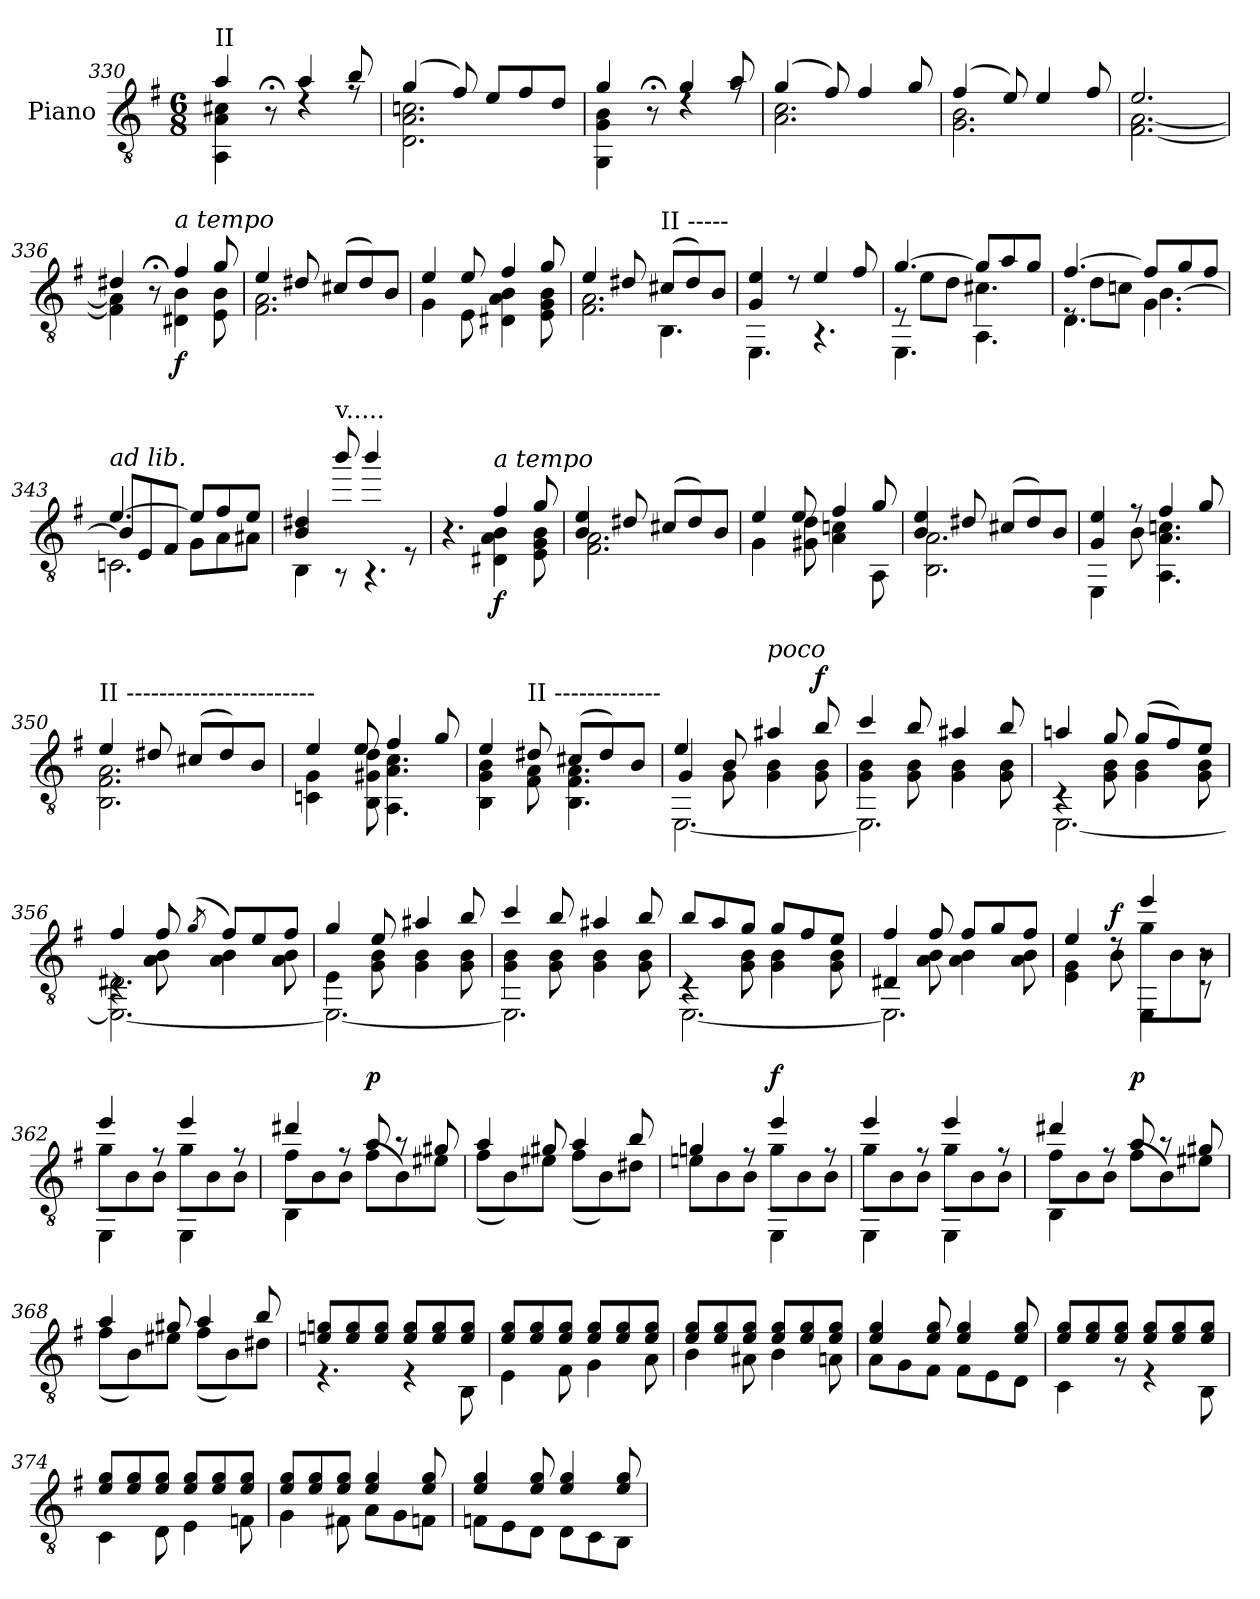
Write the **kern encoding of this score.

**kern	**dynam
*part1	*part1
*staff1	*staff1
*I"Piano	*
*I'Pno.	*
*clefGv2	*
*k[f#]	*
*M6/8	*
=330	=330
*^	*
!LO:TX:a:t=II	!	!
4a:/	4AA\<<< 4A\<<< 4c#X\<<<	.
8r;<	8ryy	.
4a/	4rd	.
8b/	8rf	.
=331	=331	=331
(>4g/	2.D\<<< 2.A\<<< 2.cn\<<<	.
8f#/)	.	.
8e/L	.	.
8f#/	.	.
8d/J	.	.
=332	=332	=332
4g/	4GG\<<< 4G\<<< 4B\<<<	.
8r;<	8ryy	.
4g/	4rd	.
8a/	8rf	.
=333	=333	=333
(<4g/	2.A\<< 2.c\<<	.
8f#/)	.	.
4f#/	.	.
8g/	.	.
!!LO:LB:g=z	!!
=334	=334	=334
(>4f#/	2.G\<< 2.B\<<	.
8e/)	.	.
4e/	.	.
8f#/	.	.
=335	=335	=335
2.e/	[2.F#\<< [2.A\<<	.
=336	=336	=336
4d#X/	4F#\] 4A\]	.
8r;<	8ryy	.
!LO:TX:a:i:t=a tempo	!	!
!	!	!LO:DY:b
4f#/	4D#X\<< 4B\<<	f
8g/	8E\<< 8B\<<	.
=337	=337	=337
4e/	2.F#\<< 2.A\<<	.
8d#X/	.	.
(<8c#X/L	.	.
8d#/)	.	.
8B/J	.	.
=338	=338	=338
4e/	4G<\	.
8e/	8E<\	.
4f#/	4D#X\<<< 4A\<<< 4B\<<<	.
8g/	8E\<<< 8G\<<< 8B\<<<	.
=339	=339	=339
*	*^	*
4e/	2.F#\<< 2.A\<<	4.ryy	.
8d#X/	.	.	.
!LO:TX:a:t=II -----	!	!	!
(<8c#X:/L	.	4.BB<\	.
8d#/)	.	.	.
8B/J	.	.	.
*	*v	*v	*
!!LO:LB:g=z
=340	=340	=340
4G/ 4e/	4.EE<\	.
8r	.	.
4e/	4.r	.
8f#/	.	.
=341	=341	=341
*	*^	*
[4.g/	4.EE<\	8rE	.
.	.	8e<\L	.
.	.	8d<\J	.
8g/L]	4.AA<\	4.c#X<<\	.
8a/	.	.	.
8g/J	.	.	.
=342	=342	=342	=342
[4.f#/	4.D<\	8rE	.
.	.	8d<<\L	.
.	.	8cn<<<\J	.
8f#/L]	4.G<\	[4.B<\	.
8g/	.	.	.
8f#/J	.	.	.
=343	=343	=343	=343
!LO:TX:a:i:t=ad lib.	!	!	!
[4.e/	2.Cn<\	8B/L]	.
.	.	8E/	.
.	.	8F#/J	.
8e/L]	.	8G<<\L	.
8f#/	.	8A<<\	.
8e/J	.	8A#X<<\J	.
*	*v	*v	*
=344	=344	=344
4B/ 4d#X/	4BB<\	.
!LO:TX:a:t=v.....	!	!
8bb/	8rAA	.
4bb/	4.rAA	.
8rE	.	.
!!LO:PB:g=z	!!
=345	=345	=345
4.r	4.ryy	.
!LO:TX:a:i:t=a tempo	!	!
!	!	!LO:DY:b
4f#/	4D#X\<<< 4A\<<< 4B\<<<	f
8g/	8E\<<< 8G\<<< 8B\<<<	.
=346	=346	=346
4B/ 4e/	2.F#\<< 2.A\<<	.
8d#X/	.	.
(<8c#X/L	.	.
8d#/)	.	.
8B/J	.	.
=347	=347	=347
4e/	4G<\	.
8e/	8G#X\<< 8d\<<	.
4f#/	4A\<< 4cn\<<	.
8g/	8AA<\	.
=348	=348	=348
4B/ 4e/	2.BB\<< 2.A\<<	.
8d#X/	.	.
(<8c#X/L	.	.
8d#/)	.	.
8B/J	.	.
=349	=349	=349
4G/ 4e/	4EE<\	.
8r	8B<\	.
4f#/	4.AA\<<< 4.A\<<< 4.cn\<<<	.
8g/	.	.
!!LO:LB:g=z	!!
=350	=350	=350
!LO:TX:a:t=II -----------------------	!	!
4e:/	2.BB\<<< 2.F#\<<< 2.A\<<<	.
8d#X/	.	.
(<8c#X/L	.	.
8d#/)	.	.
8B/J	.	.
=351	=351	=351
4e/	4Cn\<< 4G\<<	.
8e/	8BB\<<< 8G#X\<<< 8d\<<<	.
4f#/	4.AA\<<< 4.A\<<< 4.c\<<<	.
8g/	.	.
=352	=352	=352
4e/	4BB\<<< 4G\<<< 4B\<<<	.
!LO:TX:a:t=II -------------	!	!
8d#X:/	8F#\<< 8A\<<	.
(<8c#X/L	4.BB\<<< 4.F#\<<< 4.A\<<<	.
8d#/)	.	.
8B/J	.	.
=353	=353	=353
*	*^	*
4e/	[2.EE<\	4G/	.
8B/	.	8G<\	.
!LO:TX:a:i:t=poco	!	!	!
4a#X/	.	4G\ 4B\	.
!	!	!	!LO:DY:a
8b/	.	8G\ 8B\	f
=354	=354	=354	=354
4cc/	2.EE\]	4G\<< 4B\<<	.
8b/	.	8G\ 8B\	.
4a#X/	.	4G\ 4B\	.
8b/	.	8G\ 8B\	.
!!LO:LB:g=z	!!	!!
=355	=355	=355	=355
4an/	[2.EE<\	4rC	.
8g/	.	8G\<< 8B\<<	.
(>8g/L	.	4G\ 4B\	.
8f#/)	.	.	.
8e/J	.	8G\ 8B\	.
=356	=356	=356	=356
4f#/	2.EE\_< 2.D#X\<	4rC	.
8f#/	.	8A\<< 8B\<<	.
(<8qg/	.	.	.
8f#/L)	.	4A\<< 4B\<<	.
8e/	.	.	.
8f#/J	.	8A\<< 8B\<<	.
=357	=357	=357	=357
4g/	2.EE\_	4E<\	.
8e/	.	8G\<< 8B\<<	.
4a#X/	.	4G\ 4B\	.
8b/	.	8G\ 8B\	.
=358	=358	=358	=358
4cc/	2.EE\]	4G\<< 4B\<<	.
8b/	.	8G\ 8B\	.
4a#X/	.	4G\ 4B\	.
8b/	.	8G\ 8B\	.
=359	=359	=359	=359
8b/L	[2.EE<\	4rC	.
8a/	.	.	.
8g/J	.	8G\<< 8B\<<	.
8g/L	.	4G\ 4B\	.
8f#/	.	.	.
8e/J	.	8G\ 8B\	.
!!LO:LB:g=z	!!	!!
=360	=360	=360	=360
4f#/	2.EE\]	4D#X/	.
8f#/	.	8A\<< 8B\<<	.
8f#/L	.	4A\<< 4B\<<	.
8g/	.	.	.
8f#/J	.	8A\ 8B\	.
=361	=361	=361	=361
4e/	4E\<< 4G\<<	4.ryy	.
!	!	!	!LO:DY:a
8rd	8B<\	.	f
4ee/	4EE<\	8g<<\L	.
.	.	8B<<\	.
8r	8rC	8B<<\J	.
=362	=362	=362	=362
4ee/	4EE<\	8g<<\L	.
.	.	8B<\	.
8rf	8ryy	8B<\J	.
4ee/	4EE<\	8g<<\L	.
.	.	8B<\	.
8rf	8ryy	8B<\J	.
=363	=363	=363	=363
4dd#X/	4BB<\	8f#<\L	.
.	.	8B<<\	.
8rf	2ryy	8B<\J	.
!	!	!	!LO:DY:a
8a/	.	(<8f#<\L	p
8r	.	8B<\)	.
8g#X/	.	8e#X<\J	.
*	*v	*v	*
!!LO:LB:g=z
=364	=364	=364
4a/	(<8f#<\L	.
.	8B<\)	.
8g#X/	8e#X<\J	.
4a/	(<8f#<\L	.
.	8B<\)	.
8b/	8d#X<\J	.
=365	=365	=365
*	*^	*
4gn/	4.ryy	8en<\L	.
.	.	8B<\	.
8rf	.	8B<\J	.
!	!	!	!LO:DY:a
4ee/	4EE<\	8g<<\L	f
.	.	8B<\	.
8rf	8ryy	8B<\J	.
=366	=366	=366	=366
4ee/	4EE<\	8g<\L	.
.	.	8B<\	.
8rf	8ryy	8B<\J	.
4ee/	4EE<\	8g<\L	.
.	.	8B<\	.
8rf	8ryy	8B<\J	.
=367	=367	=367	=367
4dd#X/	4BB<\	8f#<\L	.
.	.	8B<<\	.
8rf	2ryy	8B<\J	.
!	!	!	!LO:DY:a
8a/	.	(<8f#<\L	p
8r	.	8B<\)	.
8g#X/	.	8e#X<\J	.
*	*v	*v	*
!!LO:LB:g=z
=368	=368	=368
4a/	(<8f#<\L	.
.	8B<\)	.
8g#X/	8e#X<\J	.
4a/	(<8f#<\L	.
.	8B<\)	.
8b/	8d#X<\J	.
=369	=369	=369
8en/ 8gn/L	4.r	.
8e/ 8g/	.	.
8e/ 8g/J	.	.
8e/ 8g/L	4r	.
8e/ 8g/	.	.
8e/ 8g/J	8BB<\	.
=370	=370	=370
8e/ 8g/L	4E<\	.
8e/ 8g/	.	.
8e/ 8g/J	8F#<\	.
8e/ 8g/L	4G<\	.
8e/ 8g/	.	.
8e/ 8g/J	8A<\	.
=371	=371	=371
8e/ 8g/L	4B<\	.
8e/ 8g/	.	.
8e/ 8g/J	8A#X<\	.
8e/ 8g/L	4B<\	.
8e/ 8g/	.	.
8e/ 8g/J	8An<\	.
!!LO:LB:g=z	!!
=372	=372	=372
4e/ 4g/	8A<\L	.
.	8G<\	.
8e/ 8g/	8F#<\J	.
4e/ 4g/	8F#<\L	.
.	8E<\	.
8e/ 8g/	8D<\J	.
=373	=373	=373
8e/ 8g/L	4C<\	.
8e/ 8g/	.	.
8e/ 8g/J	8rG	.
8e/ 8g/L	4rE	.
8e/ 8g/	.	.
8e/ 8g/J	8BB<\	.
=374	=374	=374
8e/ 8g/L	4C<\	.
8e/ 8g/	.	.
8e/ 8g/J	8D<\	.
8e/ 8g/L	4E<\	.
8e/ 8g/	.	.
8e/ 8g/J	8Fn<\	.
=375	=375	=375
8e/ 8g/L	4G<\	.
8e/ 8g/	.	.
8e/ 8g/J	8F#X<\	.
4e/ 4g/	8A<\L	.
.	8G<\	.
8e/ 8g/	8Fn<\J	.
!!LO:LB:g=z	!!
=376	=376	=376
4e/ 4g/	8Fn<\L	.
.	8E<\	.
8e/ 8g/	8D<\J	.
4e/ 4g/	8D<\L	.
.	8C<\	.
8e/ 8g/	8BB<\J	.
*v	*v	*
=	=
*-	*-
